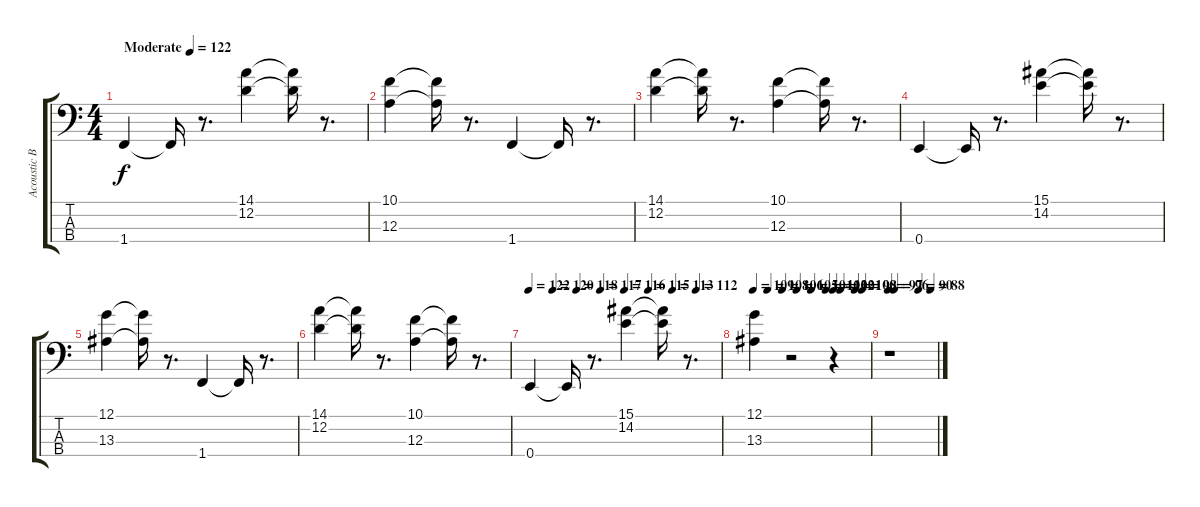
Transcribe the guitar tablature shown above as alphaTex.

\track ("Acoustic Bass" "Acoustic B") {instrument acousticbass}
\staff {score tabs}
\tuning (G2 D2 A1 E1) {hide}
\ts (4 4)
\tempo (122 "Moderate")
\clef f4
\ks c
1.4.4{dy f instrument acousticbass} 1.4{t}.16 r.8{d} (14.1 12.2).4 (14.1{t} 12.2{t}).16 r.8{d} |
(10.1 12.3).4 (10.1{t} 12.3{t}).16 r.8{d} 1.4.4 1.4{t}.16 r.8{d} |
(14.1 12.2).4 (14.1{t} 12.2{t}).16 r.8{d} (10.1 12.3).4 (10.1{t} 12.3{t}).16 r.8{d} |
0.4.4 0.4{t}.16 r.8{d} (15.1 14.2).4 (15.1{t} 14.2{t}).16 r.8{d} |
(12.1 13.3).4 (12.1{t} 13.3{t}).16 r.8{d} 1.4.4 1.4{t}.16 r.8{d} |
(14.1 12.2).4 (14.1{t} 12.2{t}).16 r.8{d} (10.1 12.3).4 (10.1{t} 12.3{t}).16 r.8{d} |
\tempo 122
\tempo (120 0.125)
\tempo (118 0.25)
\tempo (117 0.375)
\tempo (116 0.5)
\tempo (115 0.625)
\tempo (113 0.75)
\tempo (112 0.875)
0.4.4 0.4{t}.16 r.8{d} (15.1 14.2).4 (15.1{t} 14.2{t}).16 r.8{d} |
\tempo 109
\tempo (108 0.125)
\tempo (106 0.25)
\tempo (105 0.375)
\tempo (104 0.5)
\tempo (103 0.625)
\tempo (102 0.6875)
\tempo (101 0.75)
\tempo (100 0.875)
\tempo (98 0.9375)
(12.1 13.3).4 r.2 r.4 |
\tempo 97
\tempo (96 0.125)
\tempo (90 0.625)
\tempo (88 0.875)
r.1
